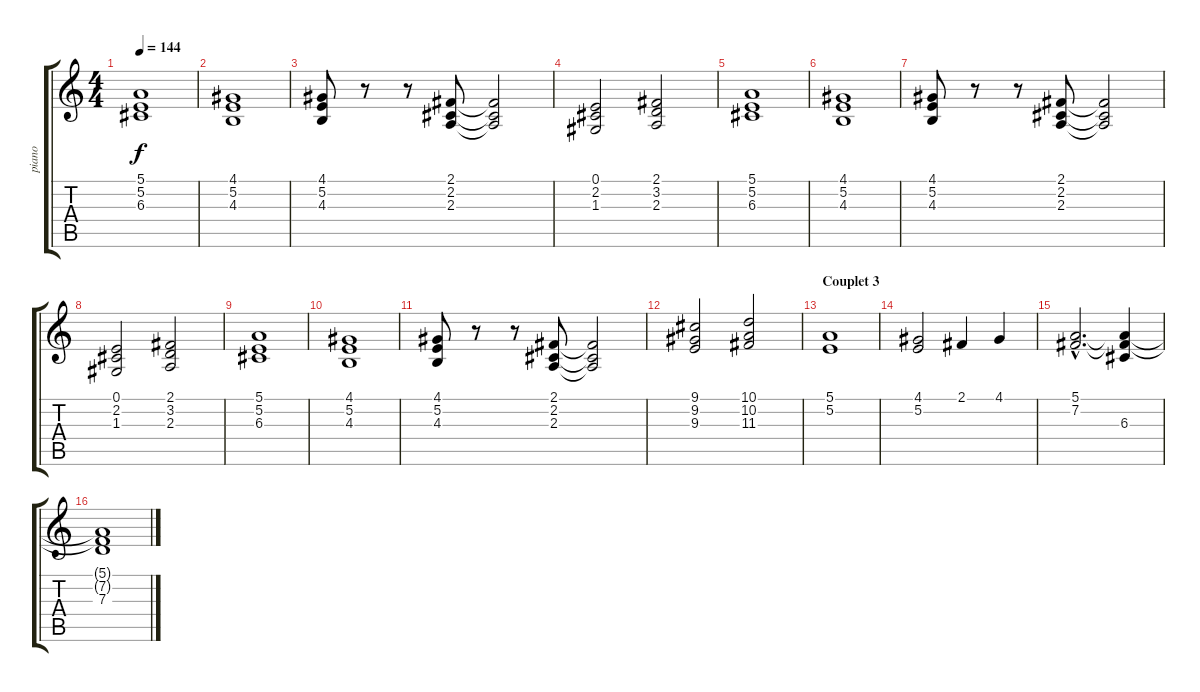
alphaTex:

\track ("piano" "piano") {instrument electricgrandpiano}
\staff {score tabs}
\tuning (E4 B3 G3 D3 A2 E2) {hide}
\ts (4 4)
\tempo 144
\clef g2
\ks c
(5.1 5.2 6.3).1{dy f} |
(4.1 5.2 4.3).1 |
(4.1 5.2 4.3).8 r.8 r.8 (2.1 2.2 2.3).8 (2.1{t} 2.2{t} 2.3{t}).2 |
(0.1 2.2 1.3).2 (2.1 3.2 2.3).2 |
(5.1 5.2 6.3).1 |
(4.1 5.2 4.3).1 |
(4.1 5.2 4.3).8 r.8 r.8 (2.1 2.2 2.3).8 (2.1{t} 2.2{t} 2.3{t}).2 |
(0.1 2.2 1.3).2 (2.1 3.2 2.3).2 |
(5.1 5.2 6.3).1 |
(4.1 5.2 4.3).1 |
(4.1 5.2 4.3).8 r.8 r.8 (2.1 2.2 2.3).8 (2.1{t} 2.2{t} 2.3{t}).2 |
(9.1 9.2 9.3).2 (10.1 10.2 11.3).2 |
\section ("" "Couplet 3")
(5.1 5.2).1 |
(4.1 5.2).2 2.1.4 4.1.4 |
(5.1{hac} 7.2{hac}).2{d} (5.1{t} 7.2{t} 6.3).4 |
(5.1{t} 7.2{t} 7.3).1
